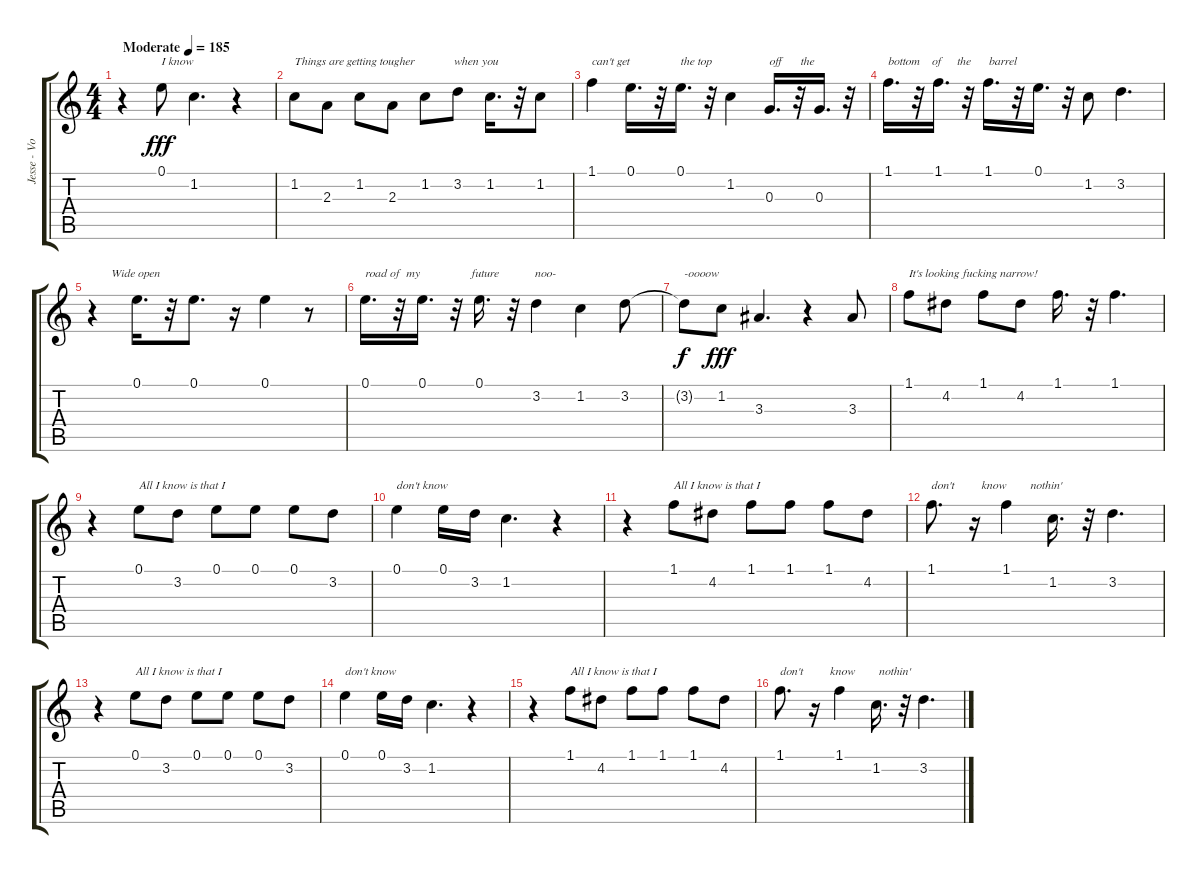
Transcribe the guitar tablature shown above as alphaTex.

\track ("Jesse - Vocals" "Jesse - Vo") {instrument fretlessbass}
\staff {score tabs}
\tuning (E4 B3 G3 D3 A2 E2) {hide}
\ts (4 4)
\tempo (185 "Moderate")
\clef g2
\ks c
r.4{dy fff instrument fretlessbass} 0.1.8{txt "I know"} 1.2.4{d} r.4 |
1.2.8{txt "Things are getting tougher             when you"} 2.3.8 1.2.8 2.3.8 1.2.8 3.2.8 1.2.16{d} r.32 1.2.8 |
1.1.4{txt "can't get                 the top                "} 0.1.16{d} r.32 0.1.16{d} r.32 1.2.4 0.3.16{d txt "off      the"} r.32 0.3.16{d} r.32 |
1.1.16{d txt "bottom    of     the      barrel "} r.32 1.1.16{d} r.32 1.1.16{d} r.32 0.1.16{d} r.32 1.2.8 3.2.4{d} |
r.4{txt "      Wide open"} 0.1.16{d} r.32 0.1.8{d} r.16 0.1.4 r.8 |
0.1.16{d txt "road of  my                 future            noo-"} r.32 0.1.16{d} r.32 0.1.16{d} r.32 3.2.4 1.2.4 3.2.8 |
3.2{t}.8{txt "-oooow" dy f} 1.2.8{dy fff} 3.3.4{d} r.4 3.3.8 |
1.1.8{txt "It's looking fucking narrow!"} 4.2.8 1.1.8 4.2.8 1.1.16{d} r.32 1.1.4{d} |
r.4 0.1.8{txt "All I know is that I"} 3.2.8 0.1.8 0.1.8 0.1.8 3.2.8 |
0.1.4{txt "don't know "} 0.1.16 3.2.16 1.2.4{d} r.4 |
r.4 1.1.8{txt "All I know is that I"} 4.2.8 1.1.8 1.1.8 1.1.8 4.2.8 |
1.1.8{d txt "don't         know        nothin'"} r.16 1.1.4 1.2.16{d} r.32 3.2.4{d} |
r.4 0.1.8{txt "All I know is that I"} 3.2.8 0.1.8 0.1.8 0.1.8 3.2.8 |
0.1.4{txt "don't know "} 0.1.16 3.2.16 1.2.4{d} r.4 |
r.4 1.1.8{txt "All I know is that I"} 4.2.8 1.1.8 1.1.8 1.1.8 4.2.8 |
1.1.8{d txt "don't         know        nothin'"} r.16 1.1.4 1.2.16{d} r.32 3.2.4{d}
